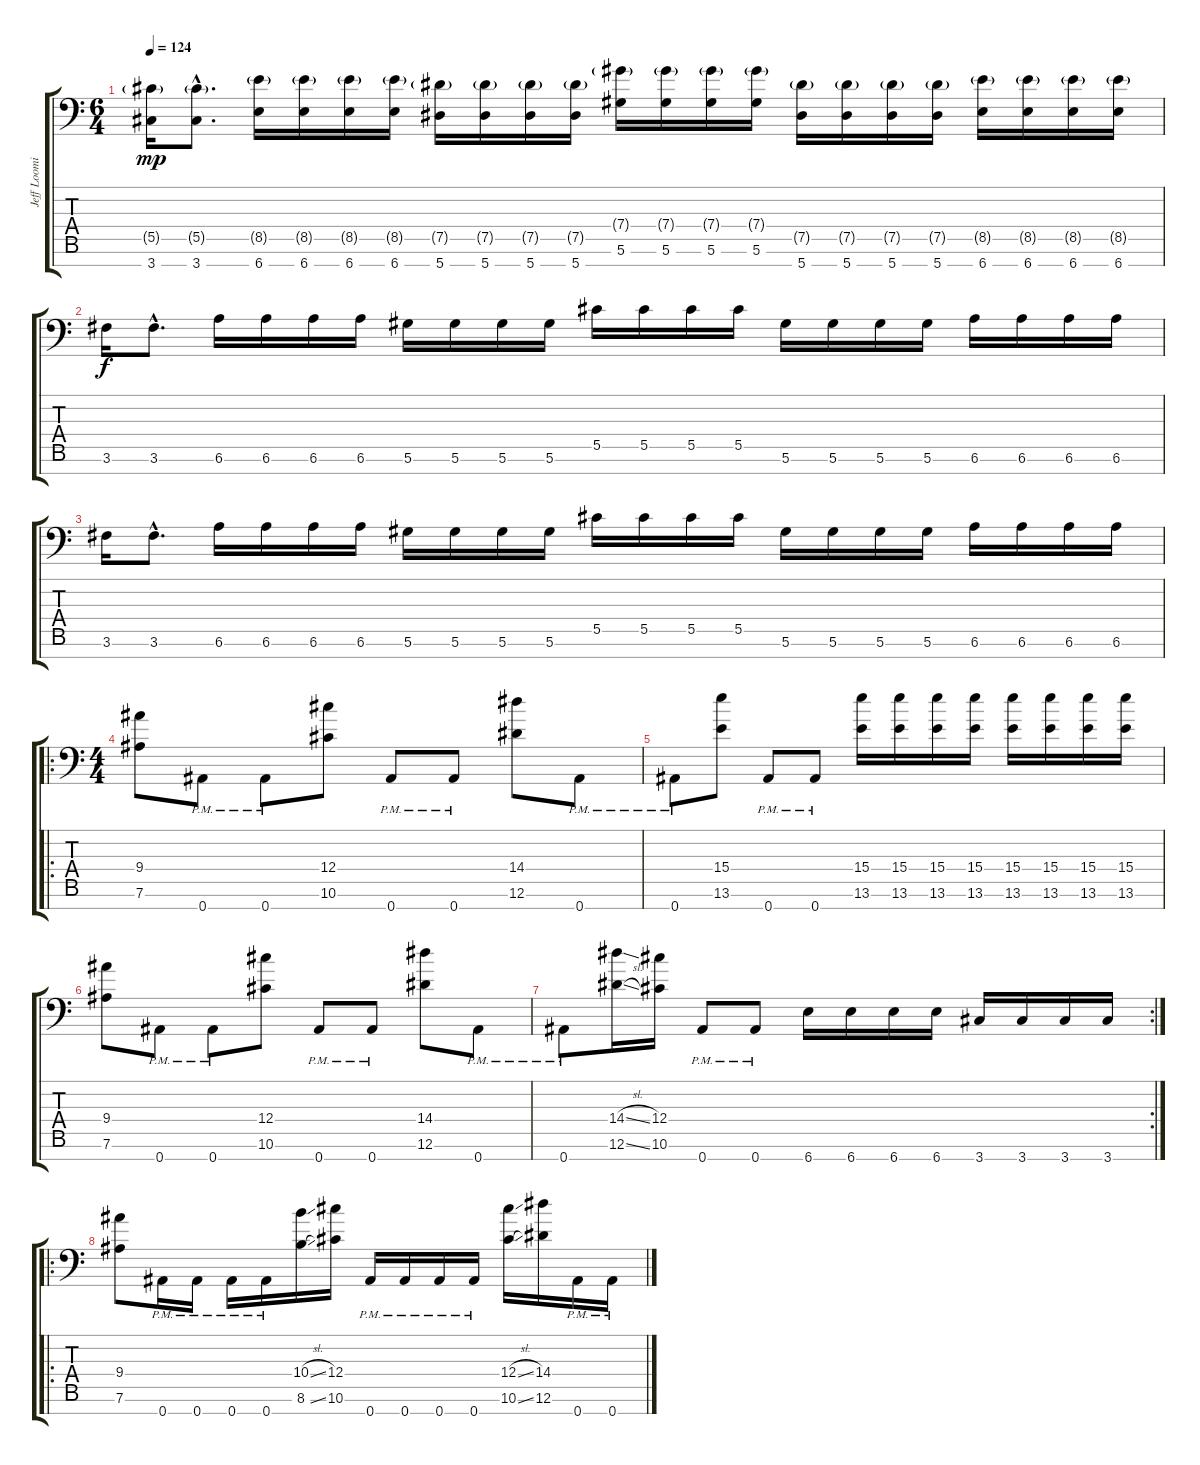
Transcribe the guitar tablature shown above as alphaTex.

\track ("Jeff Loomis Lead" "Jeff Loomi") {instrument distortionguitar}
\staff {score tabs}
\tuning (Eb4 Bb3 Gb3 Db3 Ab2 Eb2 Bb1) {hide}
\ts (6 4)
\tempo 124
\clef f4
\ks c
(5.5{g} 3.7).16{dy mp} (5.5{g hac} 3.7{hac}).8{d} (8.5{g} 6.7).16 (8.5{g} 6.7).16 (8.5{g} 6.7).16 (8.5{g} 6.7).16 (7.5{g} 5.7).16 (7.5{g} 5.7).16 (7.5{g} 5.7).16 (7.5{g} 5.7).16 (7.4{g} 5.6).16 (7.4{g} 5.6).16 (7.4{g} 5.6).16 (7.4{g} 5.6).16 (7.5{g} 5.7).16 (7.5{g} 5.7).16 (7.5{g} 5.7).16 (7.5{g} 5.7).16 (8.5{g} 6.7).16 (8.5{g} 6.7).16 (8.5{g} 6.7).16 (8.5{g} 6.7).16 |
3.6.16{dy f} 3.6{hac}.8{d} 6.6.16 6.6.16 6.6.16 6.6.16 5.6.16 5.6.16 5.6.16 5.6.16 5.5.16 5.5.16 5.5.16 5.5.16 5.6.16 5.6.16 5.6.16 5.6.16 6.6.16 6.6.16 6.6.16 6.6.16 |
3.6.16 3.6{hac}.8{d} 6.6.16 6.6.16 6.6.16 6.6.16 5.6.16 5.6.16 5.6.16 5.6.16 5.5.16 5.5.16 5.5.16 5.5.16 5.6.16 5.6.16 5.6.16 5.6.16 6.6.16 6.6.16 6.6.16 6.6.16 |
\ro
\ts (4 4)
(9.4 7.6).8 0.7{pm}.8 0.7{pm}.8 (12.4 10.6).8 0.7{pm}.8 0.7{pm}.8 (14.4 12.6).8 0.7{pm}.8 |
0.7{pm}.8 (15.4 13.6).8 0.7{pm}.8 0.7{pm}.8 (15.4 13.6).16 (15.4 13.6).16 (15.4 13.6).16 (15.4 13.6).16 (15.4 13.6).16 (15.4 13.6).16 (15.4 13.6).16 (15.4 13.6).16 |
(9.4 7.6).8 0.7{pm}.8 0.7{pm}.8 (12.4 10.6).8 0.7{pm}.8 0.7{pm}.8 (14.4 12.6).8 0.7{pm}.8 |
\rc 2
0.7{pm}.8 (14.4{sl} 12.6{sl}).16 (12.4 10.6).16 0.7{pm}.8 0.7{pm}.8 6.7.16 6.7.16 6.7.16 6.7.16 3.7.16 3.7.16 3.7.16 3.7.16 |
\ro
(9.4 7.6).8 0.7{pm}.16 0.7{pm}.16 0.7{pm}.16 0.7{pm}.16 (10.4{sl} 8.6{sl}).16 (12.4 10.6).16 0.7{pm}.16 0.7{pm}.16 0.7{pm}.16 0.7{pm}.16 (12.4{sl} 10.6{sl}).16 (14.4 12.6).16 0.7{pm}.16 0.7{pm}.16
